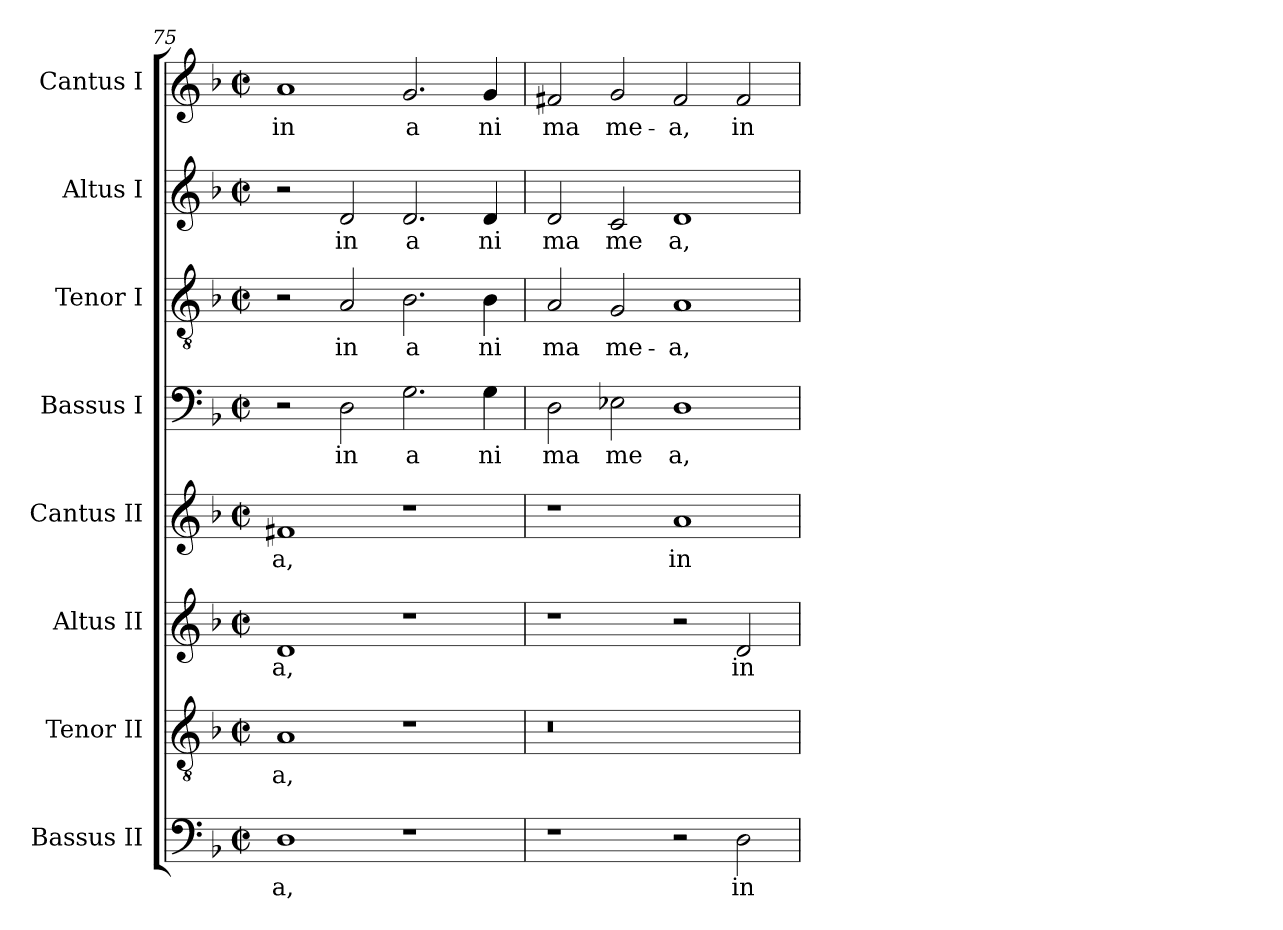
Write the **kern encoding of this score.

**kern	**text	**kern	**text	**kern	**text	**kern	**text	**kern	**text	**kern	**text	**kern	**text	**kern	**text
*part8	*part8	*part7	*part7	*part6	*part6	*part5	*part5	*part4	*part4	*part3	*part3	*part2	*part2	*part1	*part1
*staff8	*staff8	*staff7	*staff7	*staff6	*staff6	*staff5	*staff5	*staff4	*staff4	*staff3	*staff3	*staff2	*staff2	*staff1	*staff1
*I"Bassus II	*	*I"Tenor II	*	*I"Altus II	*	*I"Cantus II	*	*I"Bassus I	*	*I"Tenor I	*	*I"Altus I	*	*I"Cantus I	*
*clefF4	*	*clefGv2	*	*clefG2	*	*clefG2	*	*clefF4	*	*clefGv2	*	*clefG2	*	*clefG2	*
*k[b-]	*	*k[b-]	*	*k[b-]	*	*k[b-]	*	*k[b-]	*	*k[b-]	*	*k[b-]	*	*k[b-]	*
*F:	*	*F:	*	*F:	*	*F:	*	*F:	*	*F:	*	*F:	*	*F:	*
*M2/2	*	*M2/2	*	*M2/2	*	*M2/2	*	*M2/2	*	*M2/2	*	*M2/2	*	*M2/2	*
*met(c|)	*	*met(c|)	*	*met(c|)	*	*met(c|)	*	*met(c|)	*	*met(c|)	*	*met(c|)	*	*met(c|)	*
=75	=75	=75	=75	=75	=75	=75	=75	=75	=75	=75	=75	=75	=75	=75	=75
!	!LO:LY:b:cj	!	!LO:LY:b:cj	!	!LO:LY:b:cj	!	!LO:LY:b:cj	!	!	!	!	!	!	!	!LO:LY:b:cj
1D	-a,	1A	-a,	1d	a,	1f#X	-a,	2r	.	2r	.	2r	.	1a	in
!	!	!	!	!	!	!	!	!	!LO:LY:b:cj	!	!LO:LY:b:cj	!	!LO:LY:b:cj	!	!
.	.	.	.	.	.	.	.	2D\	in	2A/	in	2d/	in	.	.
!	!	!	!	!	!	!	!	!	!LO:LY:b:cj	!	!LO:LY:b:cj	!	!LO:LY:b:cj	!	!LO:LY:b:cj
1r	.	1r	.	1r	.	1r	.	2.G\	a	2.B-\	a	2.d/	a	2.g/	a
!	!	!	!	!	!	!	!	!	!LO:LY:b:cj	!	!LO:LY:b:cj	!	!LO:LY:b:cj	!	!LO:LY:b:cj
.	.	.	.	.	.	.	.	4G\	ni	4B-\	ni	4d/	ni	4g/	ni
!!LO:PB:g=z
=76	=76	=76	=76	=76	=76	=76	=76	=76	=76	=76	=76	=76	=76	=76	=76
!	!	!	!	!	!	!	!	!	!LO:LY:b:cj	!	!LO:LY:b:cj	!	!LO:LY:b:cj	!	!LO:LY:b:cj
1r	.	0r	.	1r	.	1r	.	2D\	ma	2A/	ma	2d/	ma	2f#X/	ma
!	!	!	!	!	!	!	!	!	!LO:LY:b:cj	!	!LO:LY:b:cj	!	!LO:LY:b:cj	!	!LO:LY:b:cj
.	.	.	.	.	.	.	.	2E-X\	me	2G/	me-	2c/	me	2g/	me-
!	!	!	!	!	!	!	!LO:LY:b:cj	!	!LO:LY:b:cj	!	!LO:LY:b:cj	!	!LO:LY:b:cj	!	!LO:LY:b:cj
2r	.	.	.	2r	.	1a	in	1D	a,	1A	-a,	1d	a,	2f#/	-a,
!	!LO:LY:b:cj	!	!	!	!LO:LY:b:cj	!	!	!	!	!	!	!	!	!	!LO:LY:b:cj
2D\	in	.	.	2d/	in	.	.	.	.	.	.	.	.	2f#/	in
=	=	=	=	=	=	=	=	=	=	=	=	=	=	=	=
*-	*-	*-	*-	*-	*-	*-	*-	*-	*-	*-	*-	*-	*-	*-	*-
